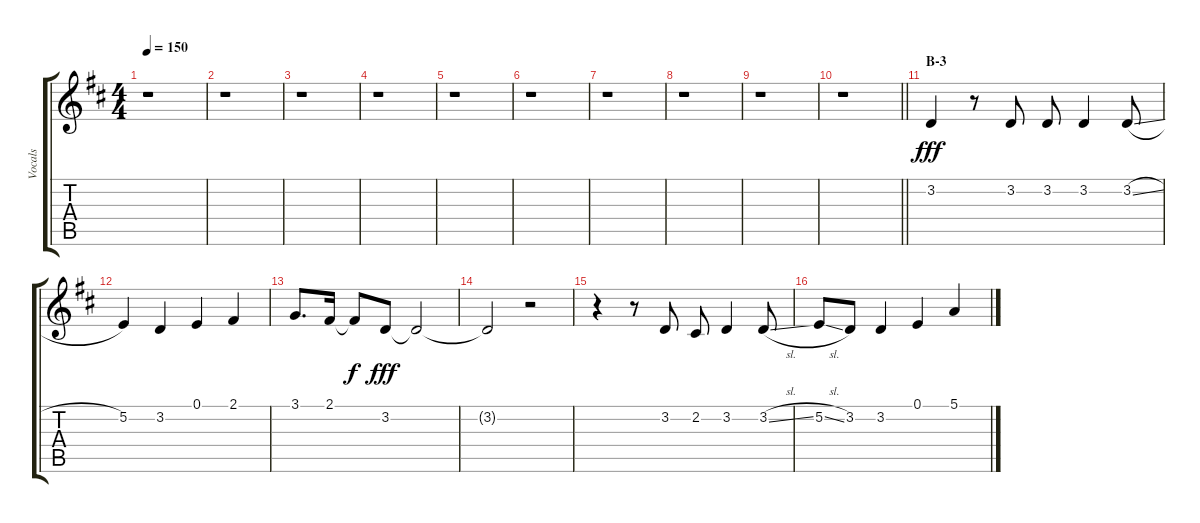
\track ("Vocals" "Vocals") {instrument voiceoohs}
\staff {score tabs}
\tuning (E4 B3 G3 D3 A2 E2) {hide}
\ts (4 4)
\tempo 150
\clef g2
\ks d
r.1{dy fff} |
r.1 |
r.1 |
r.1 |
r.1 |
r.1 |
r.1 |
r.1 |
r.1 |
\barLineRight lightlight
r.1 |
\section ("" "B-3")
3.2.4 r.8 3.2.8 3.2.8 3.2.4 3.2{sl}.8 |
5.2.4 3.2.4 0.1.4 2.1.4 |
3.1.8{d} 2.1.16 2.1{t}.8{dy f} 3.2.8{dy fff} 3.2{t}.2 |
3.2{t}.2 r.2 |
r.4 r.8 3.2.8 2.2.8 3.2.4 3.2{sl}.8 |
5.2{sl}.8 3.2.8 3.2.4 0.1.4 5.1.4
